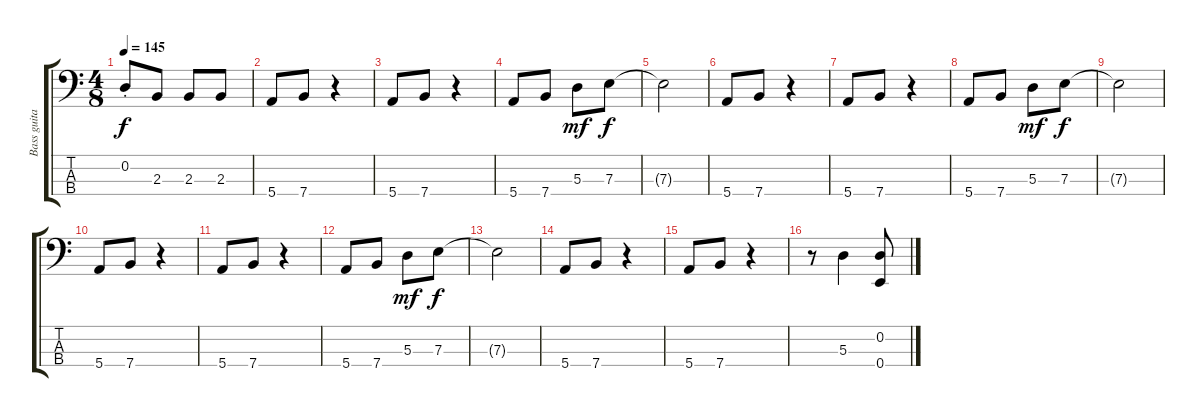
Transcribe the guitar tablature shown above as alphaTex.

\track ("Bass guitar" "Bass guita") {instrument electricbassfinger}
\staff {score tabs}
\tuning (G2 D2 A1 E1) {hide}
\ts (4 8)
\tempo 145
\clef f4
\ks c
0.2{st}.8{dy f} 2.3.8 2.3.8 2.3.8 |
5.4.8 7.4.8 r.4 |
5.4.8 7.4.8 r.4 |
5.4.8 7.4.8 5.3.8{dy mf} 7.3.8{dy f} |
7.3{t}.2 |
5.4.8 7.4.8 r.4 |
5.4.8 7.4.8 r.4 |
5.4.8 7.4.8 5.3.8{dy mf} 7.3.8{dy f} |
7.3{t}.2 |
5.4.8 7.4.8 r.4 |
5.4.8 7.4.8 r.4 |
5.4.8 7.4.8 5.3.8{dy mf} 7.3.8{dy f} |
7.3{t}.2 |
5.4.8 7.4.8 r.4 |
5.4.8 7.4.8 r.4 |
r.8 5.3.4 (0.2 0.4).8
